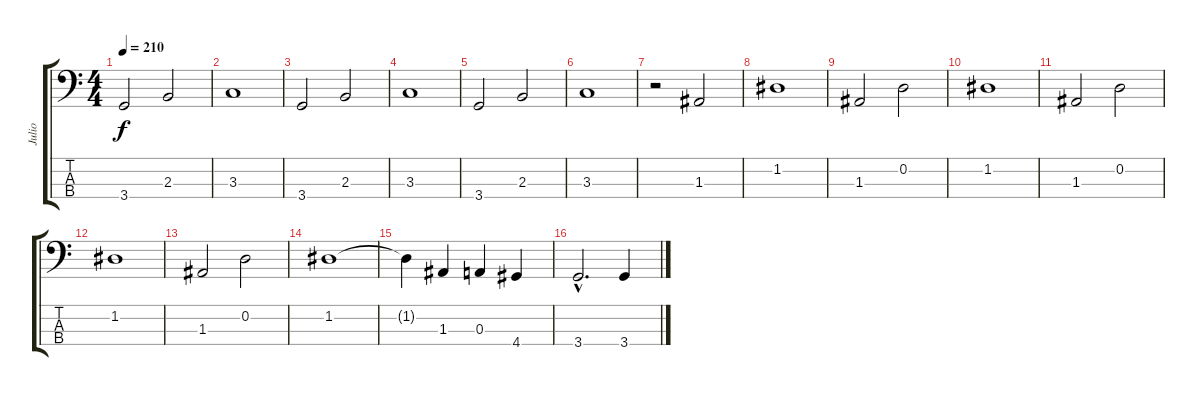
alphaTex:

\track ("Julio" "Julio") {instrument electricbassfinger}
\staff {score tabs}
\tuning (G2 D2 A1 E1) {hide}
\ts (4 4)
\tempo 210
\clef f4
\ks c
3.4.2{dy f} 2.3.2 |
3.3.1 |
3.4.2 2.3.2 |
3.3.1 |
3.4.2 2.3.2 |
3.3.1 |
r.2 1.3.2 |
1.2.1 |
1.3.2 0.2.2 |
1.2.1 |
1.3.2 0.2.2 |
1.2.1 |
1.3.2 0.2.2 |
1.2.1 |
1.2{t}.4 1.3.4 0.3.4 4.4.4 |
3.4{hac}.2{d} 3.4.4
